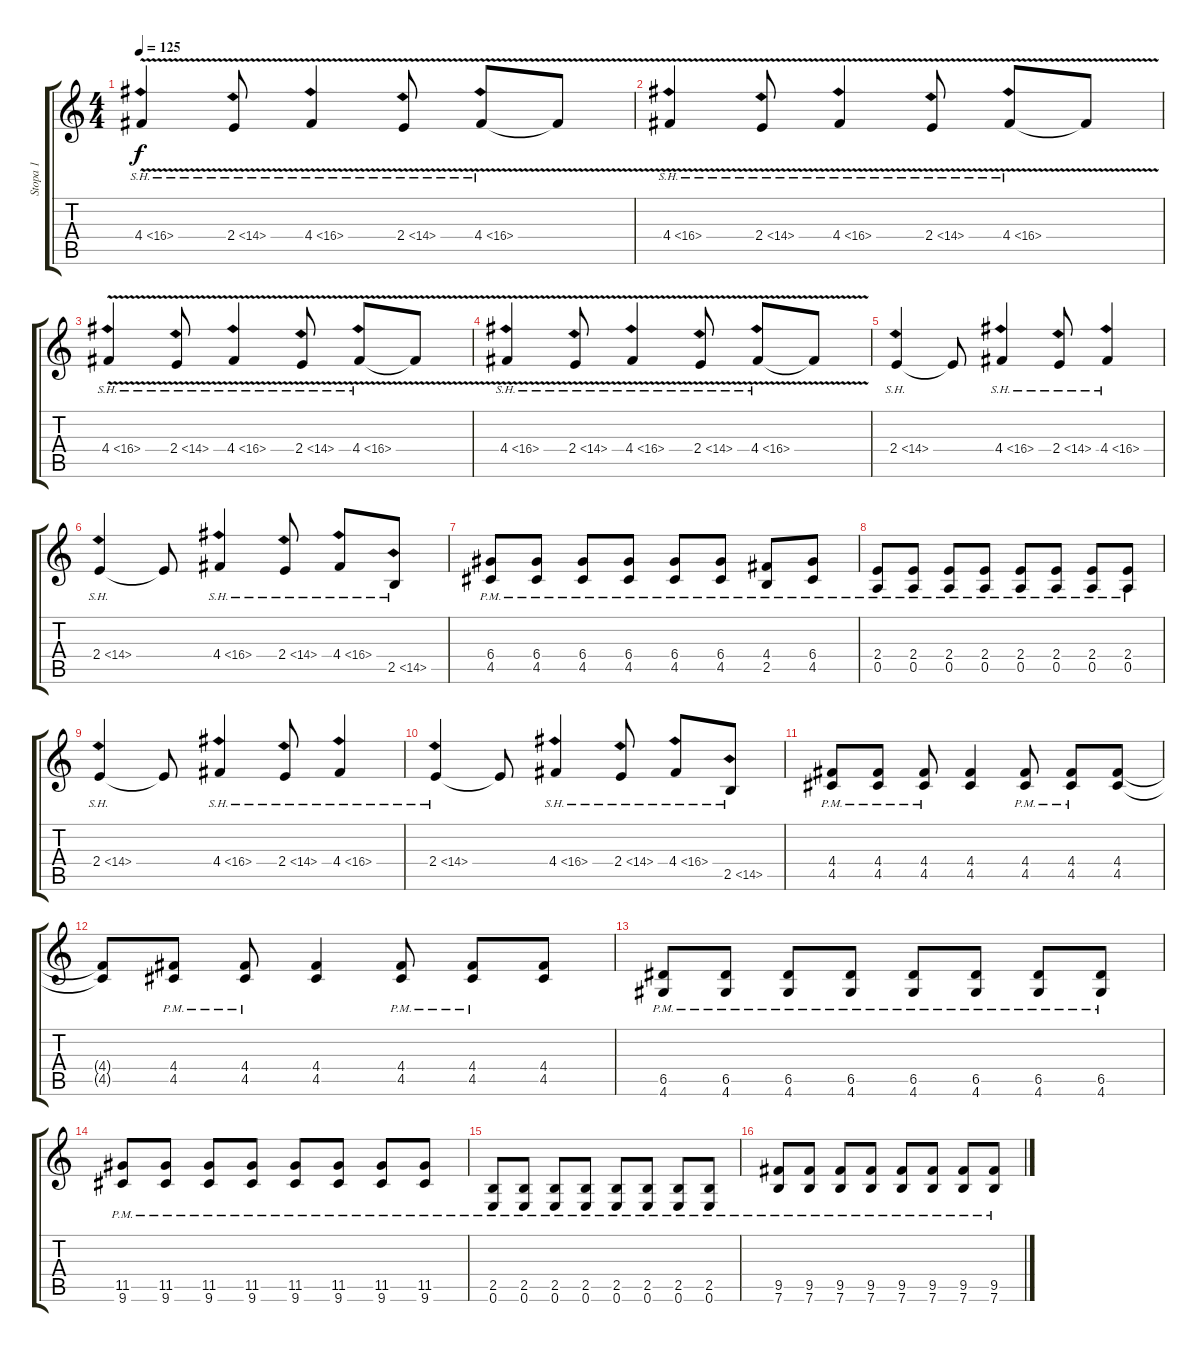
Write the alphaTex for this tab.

\track ("Stopa 1" "Stopa 1") {instrument overdrivenguitar}
\staff {score tabs}
\tuning (E4 B3 G3 D3 A2 E2) {hide}
\ts (4 4)
\tempo 125
\clef g2
\ks c
4.4{sh 12 v}.4{dy f instrument overdrivenguitar} 2.4{sh 12 v}.8 4.4{sh 12 v}.4 2.4{sh 12 v}.8 4.4{sh 12 v}.8 4.4{t}.8 |
4.4{sh 12 v}.4 2.4{sh 12 v}.8 4.4{sh 12 v}.4 2.4{sh 12 v}.8 4.4{sh 12 v}.8 4.4{t}.8 |
4.4{sh 12 v}.4 2.4{sh 12 v}.8 4.4{sh 12 v}.4 2.4{sh 12 v}.8 4.4{sh 12 v}.8 4.4{t}.8 |
4.4{sh 12 v}.4 2.4{sh 12 v}.8 4.4{sh 12 v}.4 2.4{sh 12 v}.8 4.4{sh 12 v}.8 4.4{t}.8 |
2.4{sh 12}.4 2.4{t}.8 4.4{sh 12}.4 2.4{sh 12}.8 4.4{sh 12}.4 |
2.4{sh 12}.4 2.4{t}.8 4.4{sh 12}.4 2.4{sh 12}.8 4.4{sh 12}.8 2.5{sh 12}.8 |
(6.4{pm} 4.5{pm}).8 (6.4{pm} 4.5{pm}).8 (6.4{pm} 4.5{pm}).8 (6.4{pm} 4.5{pm}).8 (6.4{pm} 4.5{pm}).8 (6.4{pm} 4.5{pm}).8 (4.4{pm} 2.5{pm}).8 (6.4{pm} 4.5{pm}).8 |
(2.4{pm} 0.5{pm}).8 (2.4{pm} 0.5{pm}).8 (2.4{pm} 0.5{pm}).8 (2.4{pm} 0.5{pm}).8 (2.4{pm} 0.5{pm}).8 (2.4{pm} 0.5{pm}).8 (2.4{pm} 0.5{pm}).8 (2.4{pm} 0.5{pm}).8 |
2.4{sh 12}.4 2.4{t}.8 4.4{sh 12}.4 2.4{sh 12}.8 4.4{sh 12}.4 |
2.4{sh 12}.4 2.4{t}.8 4.4{sh 12}.4 2.4{sh 12}.8 4.4{sh 12}.8 2.5{sh 12}.8 |
(4.4{pm} 4.5{pm}).8 (4.4{pm} 4.5{pm}).8 (4.4{pm} 4.5{pm}).8 (4.4 4.5).4 (4.4{pm} 4.5{pm}).8 (4.4{pm} 4.5{pm}).8 (4.4 4.5).8 |
(4.4{t} 4.5{t}).8 (4.4{pm} 4.5{pm}).8 (4.4{pm} 4.5{pm}).8 (4.4 4.5).4 (4.4{pm} 4.5{pm}).8 (4.4{pm} 4.5{pm}).8 (4.4 4.5).8 |
(6.5{pm} 4.6{pm}).8 (6.5{pm} 4.6{pm}).8 (6.5{pm} 4.6{pm}).8 (6.5{pm} 4.6{pm}).8 (6.5{pm} 4.6{pm}).8 (6.5{pm} 4.6{pm}).8 (6.5{pm} 4.6{pm}).8 (6.5{pm} 4.6{pm}).8 |
(11.5{pm} 9.6{pm}).8 (11.5{pm} 9.6{pm}).8 (11.5{pm} 9.6{pm}).8 (11.5{pm} 9.6{pm}).8 (11.5{pm} 9.6{pm}).8 (11.5{pm} 9.6{pm}).8 (11.5{pm} 9.6{pm}).8 (11.5{pm} 9.6{pm}).8 |
(2.5{pm} 0.6{pm}).8 (2.5{pm} 0.6{pm}).8 (2.5{pm} 0.6{pm}).8 (2.5{pm} 0.6{pm}).8 (2.5{pm} 0.6{pm}).8 (2.5{pm} 0.6{pm}).8 (2.5{pm} 0.6{pm}).8 (2.5{pm} 0.6{pm}).8 |
(9.5{pm} 7.6{pm}).8 (9.5{pm} 7.6{pm}).8 (9.5{pm} 7.6{pm}).8 (9.5{pm} 7.6{pm}).8 (9.5{pm} 7.6{pm}).8 (9.5{pm} 7.6{pm}).8 (9.5{pm} 7.6{pm}).8 (9.5{pm} 7.6{pm}).8
